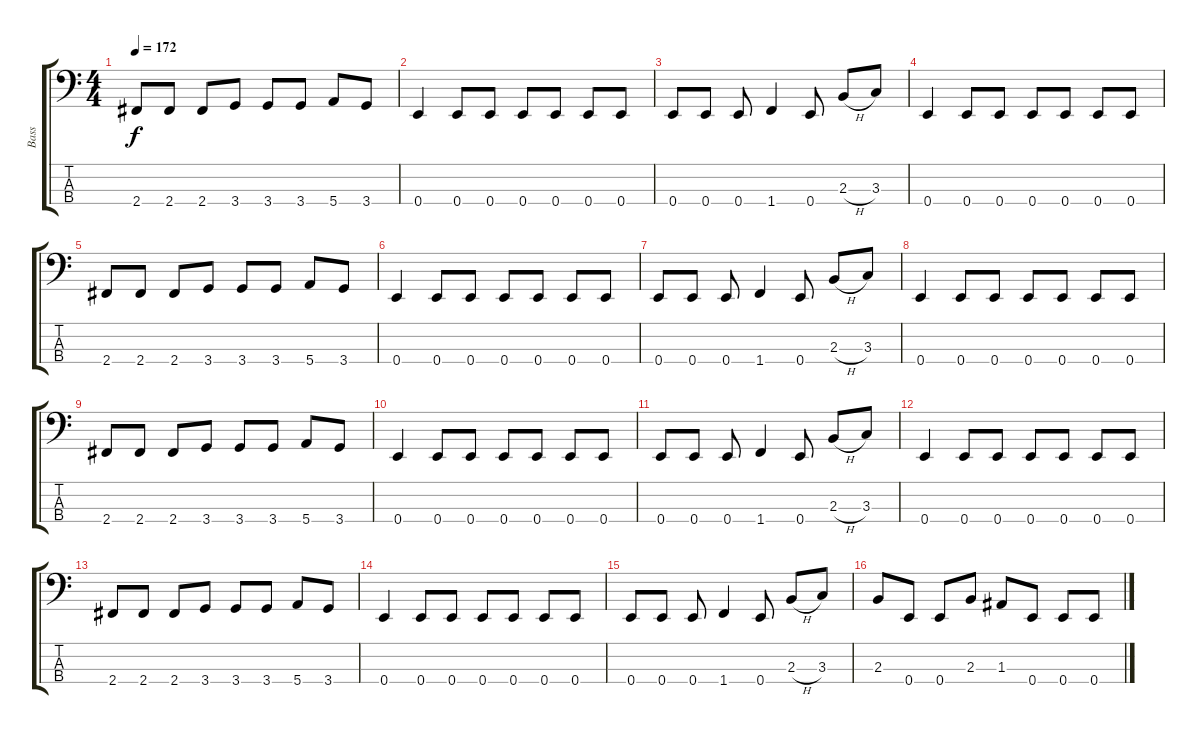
\track ("Bass" "Bass") {instrument electricbasspick}
\staff {score tabs}
\tuning (G2 D2 A1 E1) {hide}
\ts (4 4)
\tempo 172
\clef f4
\ks c
2.4.8{dy f} 2.4.8 2.4.8 3.4.8 3.4.8 3.4.8 5.4.8 3.4.8 |
0.4.4 0.4.8 0.4.8 0.4.8 0.4.8 0.4.8 0.4.8 |
0.4.8 0.4.8 0.4.8 1.4.4 0.4.8 2.3{h}.8 3.3.8 |
0.4.4 0.4.8 0.4.8 0.4.8 0.4.8 0.4.8 0.4.8 |
2.4.8 2.4.8 2.4.8 3.4.8 3.4.8 3.4.8 5.4.8 3.4.8 |
0.4.4 0.4.8 0.4.8 0.4.8 0.4.8 0.4.8 0.4.8 |
0.4.8 0.4.8 0.4.8 1.4.4 0.4.8 2.3{h}.8 3.3.8 |
0.4.4 0.4.8 0.4.8 0.4.8 0.4.8 0.4.8 0.4.8 |
2.4.8 2.4.8 2.4.8 3.4.8 3.4.8 3.4.8 5.4.8 3.4.8 |
0.4.4 0.4.8 0.4.8 0.4.8 0.4.8 0.4.8 0.4.8 |
0.4.8 0.4.8 0.4.8 1.4.4 0.4.8 2.3{h}.8 3.3.8 |
0.4.4 0.4.8 0.4.8 0.4.8 0.4.8 0.4.8 0.4.8 |
2.4.8 2.4.8 2.4.8 3.4.8 3.4.8 3.4.8 5.4.8 3.4.8 |
0.4.4 0.4.8 0.4.8 0.4.8 0.4.8 0.4.8 0.4.8 |
0.4.8 0.4.8 0.4.8 1.4.4 0.4.8 2.3{h}.8 3.3.8 |
\section ("" "")
2.3.8 0.4.8 0.4.8 2.3.8 1.3.8 0.4.8 0.4.8 0.4.8
